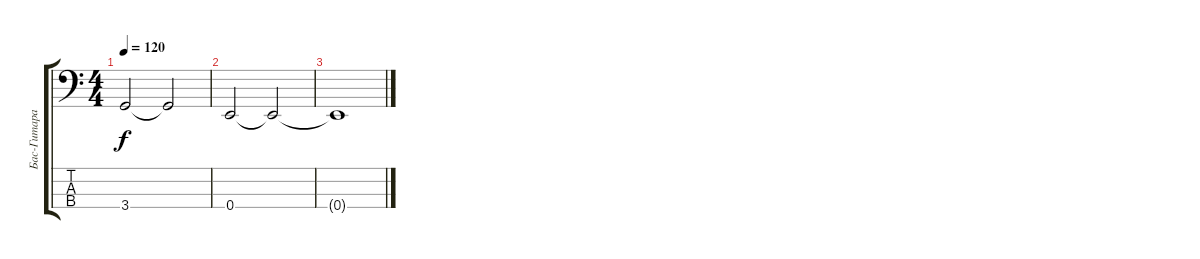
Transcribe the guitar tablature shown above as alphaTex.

\track ("Бас-Гитара" "Бас-Гитара") {instrument electricbassfinger}
\staff {score tabs}
\tuning (G2 D2 A1 E1) {hide}
\ts (4 4)
\tempo 120
\clef f4
\ks c
3.4.2{dy f} 3.4{t}.2 |
0.4.2 0.4{t}.2 |
0.4{t}.1
